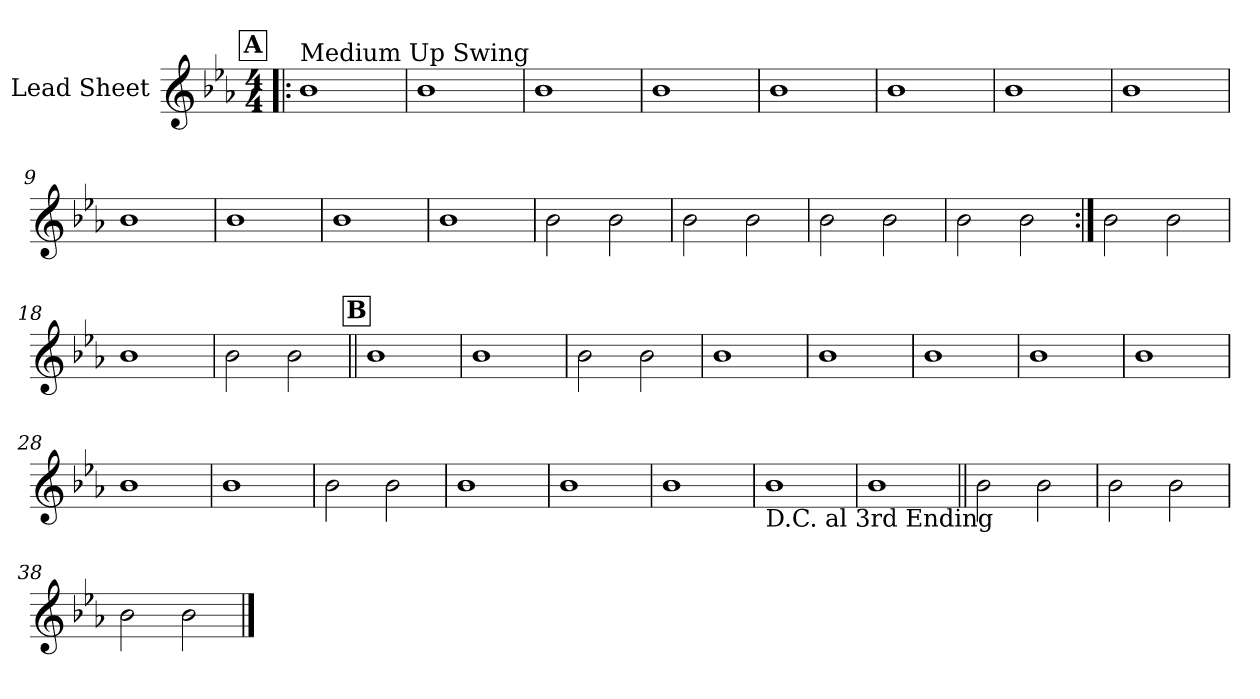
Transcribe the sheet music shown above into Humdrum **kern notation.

**kern
*part1
*staff1
*I"Lead Sheet
*clefG2
*k[b-e-a-]
*E-:
*M4/4
!!LO:REH:place=s1:a:fs=14:t=A
=1!|:
!LO:TX:a:t=Medium Up Swing
1b-
=2
1b-
=3
1b-
=4
1b-
!!LO:LB:g=z
=5
1b-
=6
1b-
=7
1b-
=8
1b-
!!LO:LB:g=z
=9
1b-
=10
1b-
=11
1b-
=12
1b-
!!LO:LB:g=z
=13
2b-\
2b-\
=14
2b-\
2b-\
=15
2b-\
2b-\
=16
2b-\
2b-\
!!LO:LB:g=z
=17:|!
2b-\
2b-\
=18
1b-
=19
2b-\
2b-\
!!LO:LB:g=z
!!LO:REH:place=s1:a:fs=14:t=B
=20||
1b-
=21
1b-
=22
2b-\
2b-\
=23
1b-
!!LO:LB:g=z
=24
1b-
=25
1b-
=26
1b-
=27
1b-
!!LO:LB:g=z
=28
1b-
=29
1b-
=30
2b-\
2b-\
=31
1b-
!!LO:LB:g=z
=32
1b-
=33
1b-
=34
!LO:TX:b:t=D.C. al 3rd Ending
1b-
=35
1b-
!!LO:LB:g=z
=36||
2b-\
2b-\
=37
2b-\
2b-\
=38
2b-\
2b-\
==
*-
